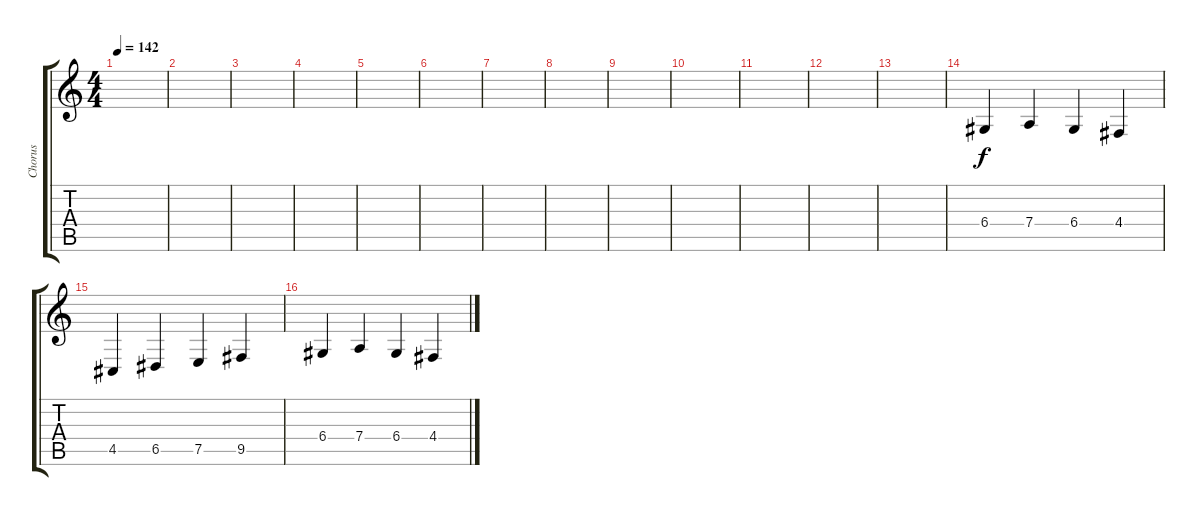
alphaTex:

\track ("Chorus" "Chorus") {instrument choiraahs}
\staff {score tabs}
\tuning (E4 B3 G3 D3 A2 E2) {hide}
\ts (4 4)
\tempo 142
\clef g2
\ks c
|
|
|
|
|
|
|
|
|
|
|
|
|
6.4.4 7.4.4 6.4.4 4.4.4 |
4.5.4 6.5.4 7.5.4 9.5.4 |
6.4.4 7.4.4 6.4.4 4.4.4
